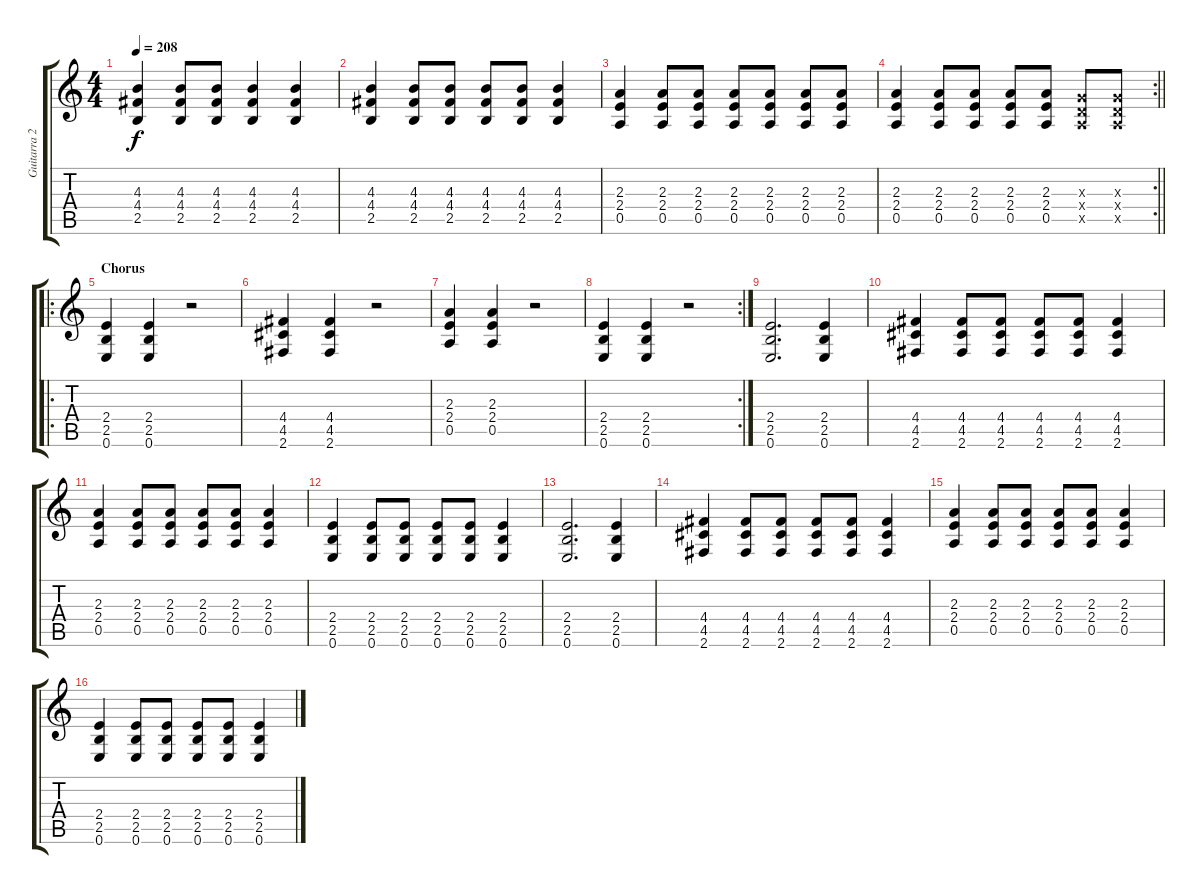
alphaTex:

\track ("Guitarra 2" "Guitarra 2") {instrument distortionguitar}
\staff {score tabs}
\tuning (E4 B3 G3 D3 A2 E2) {hide}
\ts (4 4)
\tempo 208
\clef g2
\ks c
(4.3 4.4 2.5).4{dy f} (4.3 4.4 2.5).8 (4.3 4.4 2.5).8 (4.3 4.4 2.5).4 (4.3 4.4 2.5).4 |
(4.3 4.4 2.5).4 (4.3 4.4 2.5).8 (4.3 4.4 2.5).8 (4.3 4.4 2.5).8 (4.3 4.4 2.5).8 (4.3 4.4 2.5).4 |
(2.3 2.4 0.5).4 (2.3 2.4 0.5).8 (2.3 2.4 0.5).8 (2.3 2.4 0.5).8 (2.3 2.4 0.5).8 (2.3 2.4 0.5).8 (2.3 2.4 0.5).8 |
\rc 2
\barLineRight lightlight
(2.3 2.4 0.5).4 (2.3 2.4 0.5).8 (2.3 2.4 0.5).8 (2.3 2.4 0.5).8 (2.3 2.4 0.5).8 (0.3{x} 0.4{x} 0.5{x}).8 (0.3{x} 0.4{x} 0.5{x}).8 |
\ro
\section ("" "Chorus")
(2.4 2.5 0.6).4 (2.4 2.5 0.6).4 r.2 |
(4.4 4.5 2.6).4 (4.4 4.5 2.6).4 r.2 |
(2.3 2.4 0.5).4 (2.3 2.4 0.5).4 r.2 |
\rc 2
(2.4 2.5 0.6).4 (2.4 2.5 0.6).4 r.2 |
(2.4 2.5 0.6).2{d} (2.4 2.5 0.6).4 |
(4.4 4.5 2.6).4 (4.4 4.5 2.6).8 (4.4 4.5 2.6).8 (4.4 4.5 2.6).8 (4.4 4.5 2.6).8 (4.4 4.5 2.6).4 |
(2.3 2.4 0.5).4 (2.3 2.4 0.5).8 (2.3 2.4 0.5).8 (2.3 2.4 0.5).8 (2.3 2.4 0.5).8 (2.3 2.4 0.5).4 |
(2.4 2.5 0.6).4 (2.4 2.5 0.6).8 (2.4 2.5 0.6).8 (2.4 2.5 0.6).8 (2.4 2.5 0.6).8 (2.4 2.5 0.6).4 |
(2.4 2.5 0.6).2{d} (2.4 2.5 0.6).4 |
(4.4 4.5 2.6).4 (4.4 4.5 2.6).8 (4.4 4.5 2.6).8 (4.4 4.5 2.6).8 (4.4 4.5 2.6).8 (4.4 4.5 2.6).4 |
(2.3 2.4 0.5).4 (2.3 2.4 0.5).8 (2.3 2.4 0.5).8 (2.3 2.4 0.5).8 (2.3 2.4 0.5).8 (2.3 2.4 0.5).4 |
(2.4 2.5 0.6).4 (2.4 2.5 0.6).8 (2.4 2.5 0.6).8 (2.4 2.5 0.6).8 (2.4 2.5 0.6).8 (2.4 2.5 0.6).4
